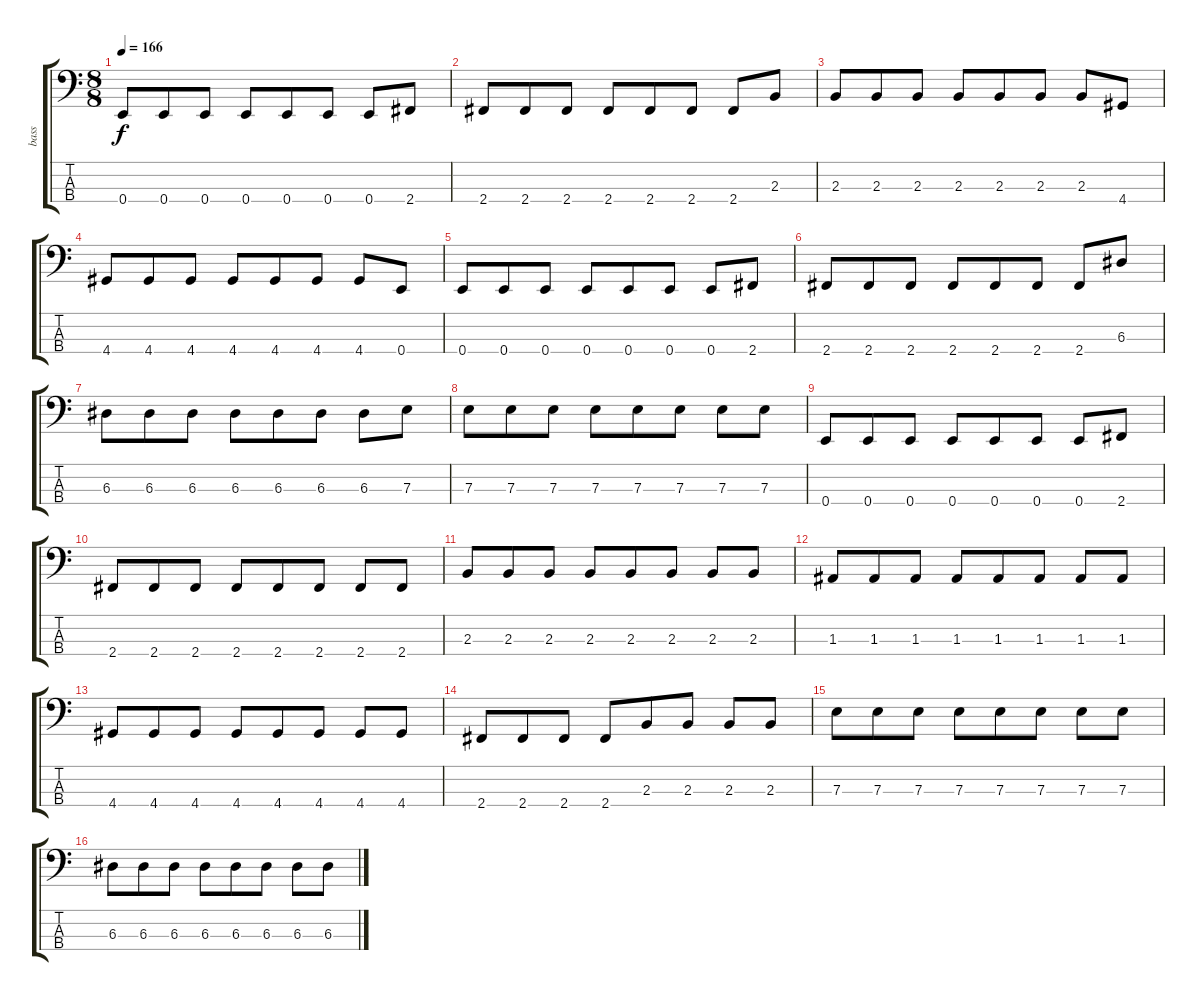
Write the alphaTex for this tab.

\track ("bass" "bass") {instrument electricbasspick}
\staff {score tabs}
\tuning (G2 D2 A1 E1) {hide}
\ts (8 8)
\tempo 166
\clef f4
\ks c
0.4.8{dy f} 0.4.8 0.4.8 0.4.8 0.4.8 0.4.8 0.4.8 2.4.8 |
2.4.8 2.4.8 2.4.8 2.4.8 2.4.8 2.4.8 2.4.8 2.3.8 |
2.3.8 2.3.8 2.3.8 2.3.8 2.3.8 2.3.8 2.3.8 4.4.8 |
4.4.8 4.4.8 4.4.8 4.4.8 4.4.8 4.4.8 4.4.8 0.4.8 |
0.4.8 0.4.8 0.4.8 0.4.8 0.4.8 0.4.8 0.4.8 2.4.8 |
2.4.8 2.4.8 2.4.8 2.4.8 2.4.8 2.4.8 2.4.8 6.3.8 |
6.3.8 6.3.8 6.3.8 6.3.8 6.3.8 6.3.8 6.3.8 7.3.8 |
7.3.8 7.3.8 7.3.8 7.3.8 7.3.8 7.3.8 7.3.8 7.3.8 |
0.4.8 0.4.8 0.4.8 0.4.8 0.4.8 0.4.8 0.4.8 2.4.8 |
2.4.8 2.4.8 2.4.8 2.4.8 2.4.8 2.4.8 2.4.8 2.4.8 |
2.3.8{volume 5} 2.3.8 2.3.8 2.3.8 2.3.8 2.3.8 2.3.8 2.3.8 |
1.3.8 1.3.8 1.3.8 1.3.8 1.3.8 1.3.8 1.3.8 1.3.8 |
4.4.8 4.4.8 4.4.8 4.4.8 4.4.8 4.4.8 4.4.8 4.4.8 |
2.4.8 2.4.8 2.4.8 2.4.8 2.3.8 2.3.8 2.3.8 2.3.8 |
7.3.8 7.3.8 7.3.8 7.3.8 7.3.8 7.3.8 7.3.8 7.3.8 |
6.3.8 6.3.8 6.3.8 6.3.8 6.3.8 6.3.8 6.3.8 6.3.8
